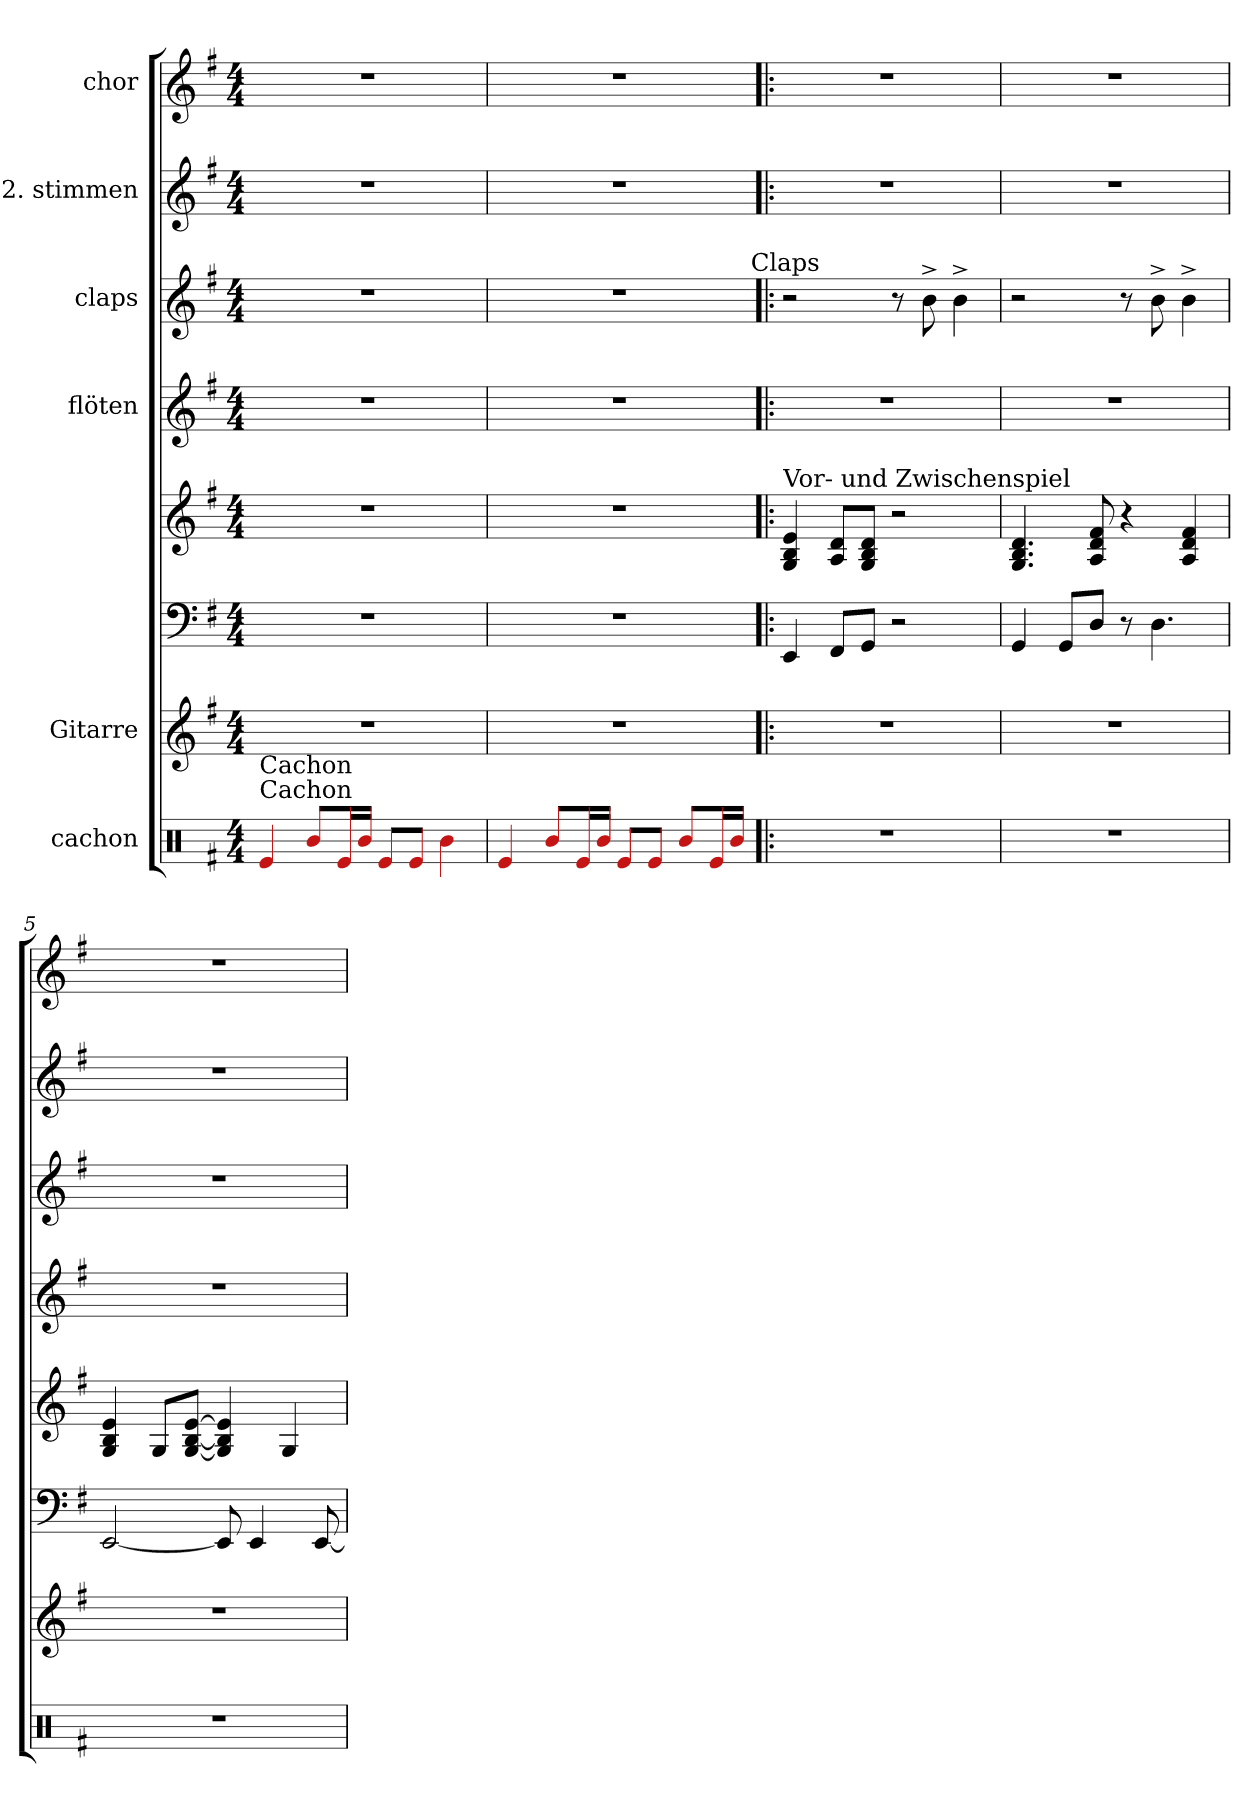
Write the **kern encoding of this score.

**kern	**kern	**kern	**kern	**kern	**kern	**kern	**kern
*part7	*part6	*part5	*part5	*part4	*part3	*part2	*part1
*staff8	*staff7	*staff6	*staff5	*staff4	*staff3	*staff2	*staff1
*I"cachon	*I"Gitarre	*	*	*I"flöten	*I"claps	*I"2. stimmen	*I"chor
*clefX	*clefG2	*clefF4	*clefG2	*clefG2	*clefG2	*clefG2	*clefG2
*k[f#]	*k[f#]	*k[f#]	*k[f#]	*k[f#]	*k[f#]	*k[f#]	*k[f#]
*G:	*G:	*G:	*G:	*G:	*G:	*G:	*G:
*M4/4	*M4/4	*M4/4	*M4/4	*M4/4	*M4/4	*M4/4	*M4/4
*MM123	*MM123	*MM123	*MM123	*MM123	*MM123	*MM123	*MM123
=1	=1	=1	=1	=1	=1	=1	=1
!	!LO:TX:b:t=Cachon	!	!	!	!	!	!
!LO:TX:a:t=Cachon	!	!	!	!	!	!	!
4e/	1r	1r	1r	1r	1r	1r	1r
8b/L	.	.	.	.	.	.	.
16e/L	.	.	.	.	.	.	.
16b/JJ	.	.	.	.	.	.	.
8e/L	.	.	.	.	.	.	.
8e/J	.	.	.	.	.	.	.
4b\	.	.	.	.	.	.	.
=2	=2	=2	=2	=2	=2	=2	=2
4e/	1r	1r	1r	1r	1r	1r	1r
8b/L	.	.	.	.	.	.	.
16e/L	.	.	.	.	.	.	.
16b/JJ	.	.	.	.	.	.	.
8e/L	.	.	.	.	.	.	.
8e/J	.	.	.	.	.	.	.
8b/L	.	.	.	.	.	.	.
16e/L	.	.	.	.	.	.	.
16b/JJ	.	.	.	.	.	.	.
!	!	!	!	!	!LO:TX:a:t=Claps	!	!
=3!|:	=3!|:	=3!|:	=3!|:	=3!|:	=3!|:	=3!|:	=3!|:
!	!	!	!LO:TX:a:t=Vor- und Zwischenspiel	!	!	!	!
1r	1r	4EE/	4G/ 4B/ 4e/	1r	2r	1r	1r
.	.	8FF#/L	8A/ 8d/L	.	.	.	.
.	.	8GG/J	8G/ 8B/ 8d/J	.	.	.	.
.	.	2r	2r	.	8r	.	.
.	.	.	.	.	8b^>\	.	.
.	.	.	.	.	4b^>\	.	.
=4	=4	=4	=4	=4	=4	=4	=4
1r	1r	4GG/	4.G/ 4.B/ 4.d/	1r	2r	1r	1r
.	.	8GG/L	.	.	.	.	.
.	.	8D/J	8A/ 8d/ 8f#/	.	.	.	.
.	.	8r	4r	.	8r	.	.
.	.	4.D\	.	.	8b^>\	.	.
.	.	.	4A/ 4d/ 4f#/	.	4b^>\	.	.
!!LO:LB:g=z
=5	=5	=5	=5	=5	=5	=5	=5
1r	1r	[2EE/	4G/ 4B/ 4e/	1r	1r	1r	1r
.	.	.	8G/L	.	.	.	.
.	.	.	[8G/ [8B/ [8e/J	.	.	.	.
.	.	8EE/]	4G/] 4B/] 4e/]	.	.	.	.
.	.	4EE/	.	.	.	.	.
.	.	.	4G/	.	.	.	.
.	.	[8EE/	.	.	.	.	.
=	=	=	=	=	=	=	=
*-	*-	*-	*-	*-	*-	*-	*-
